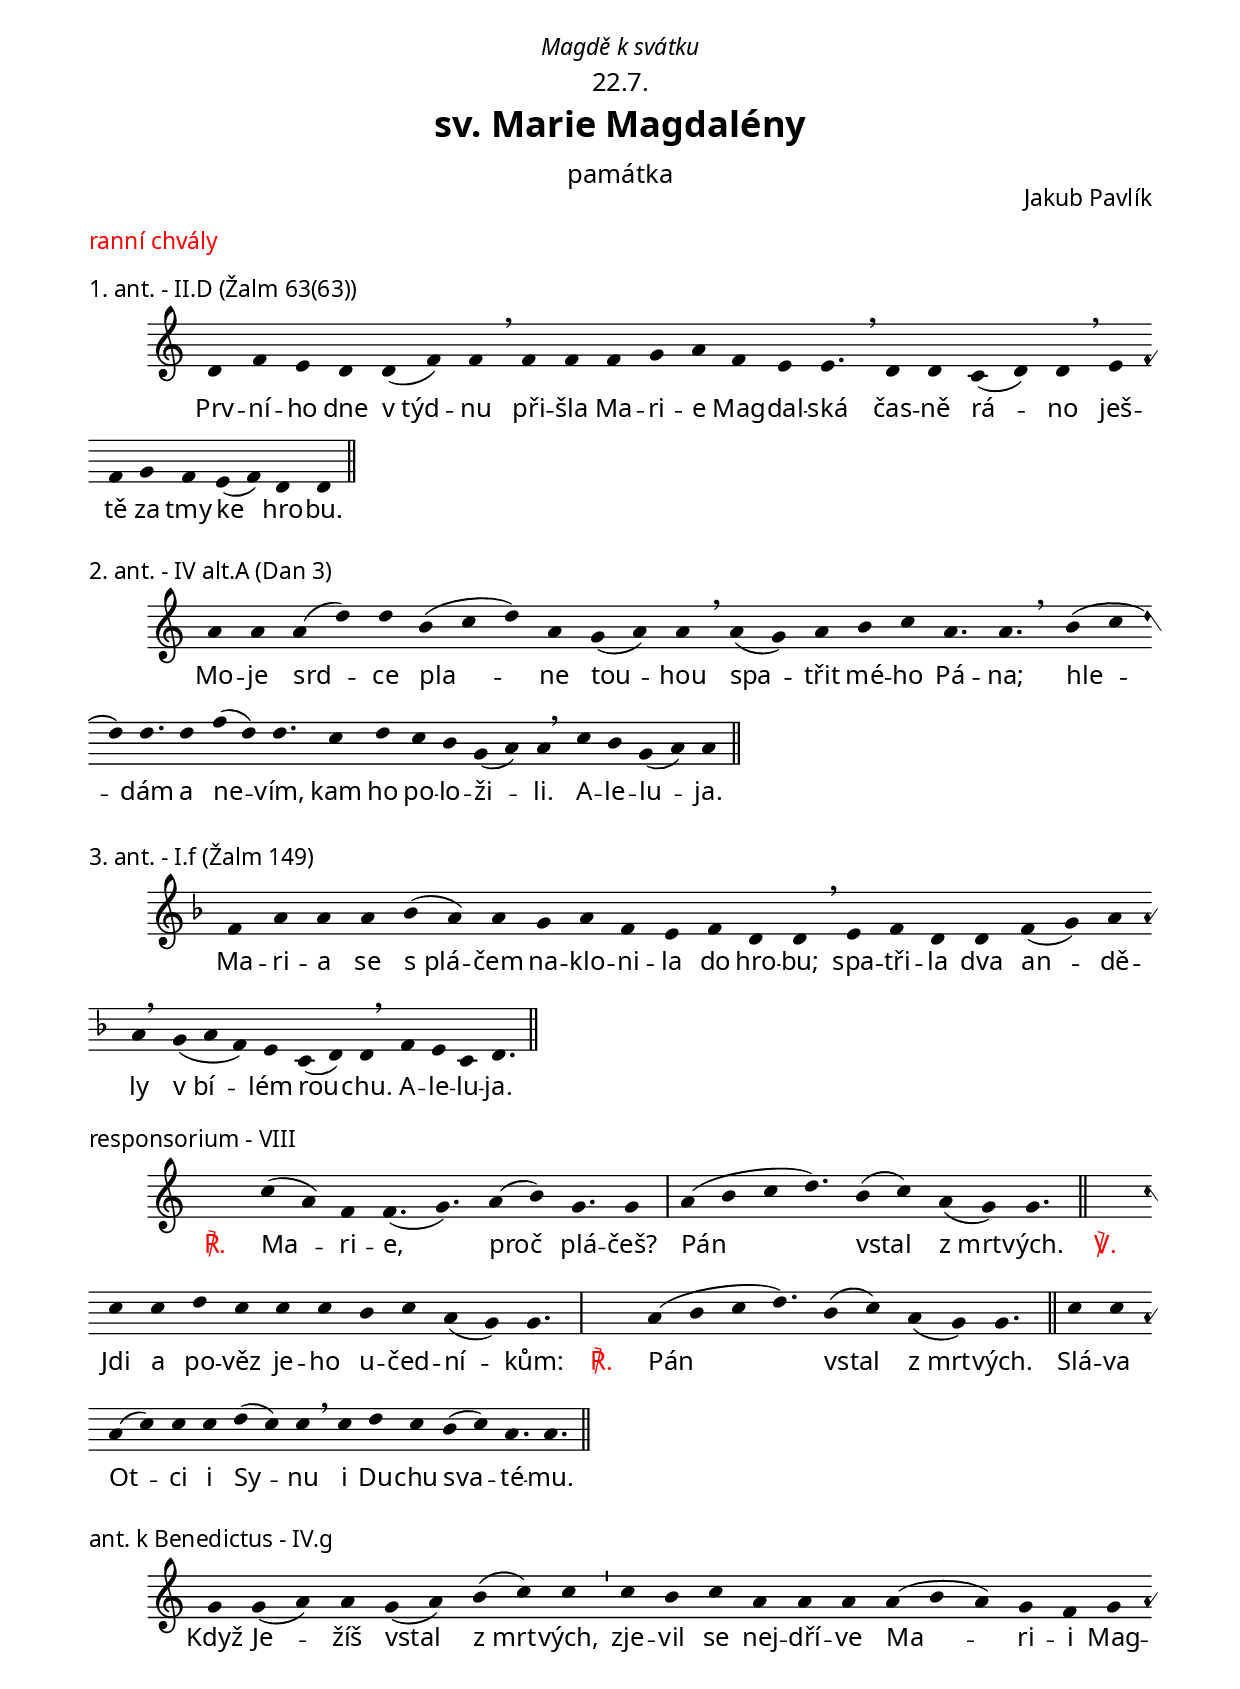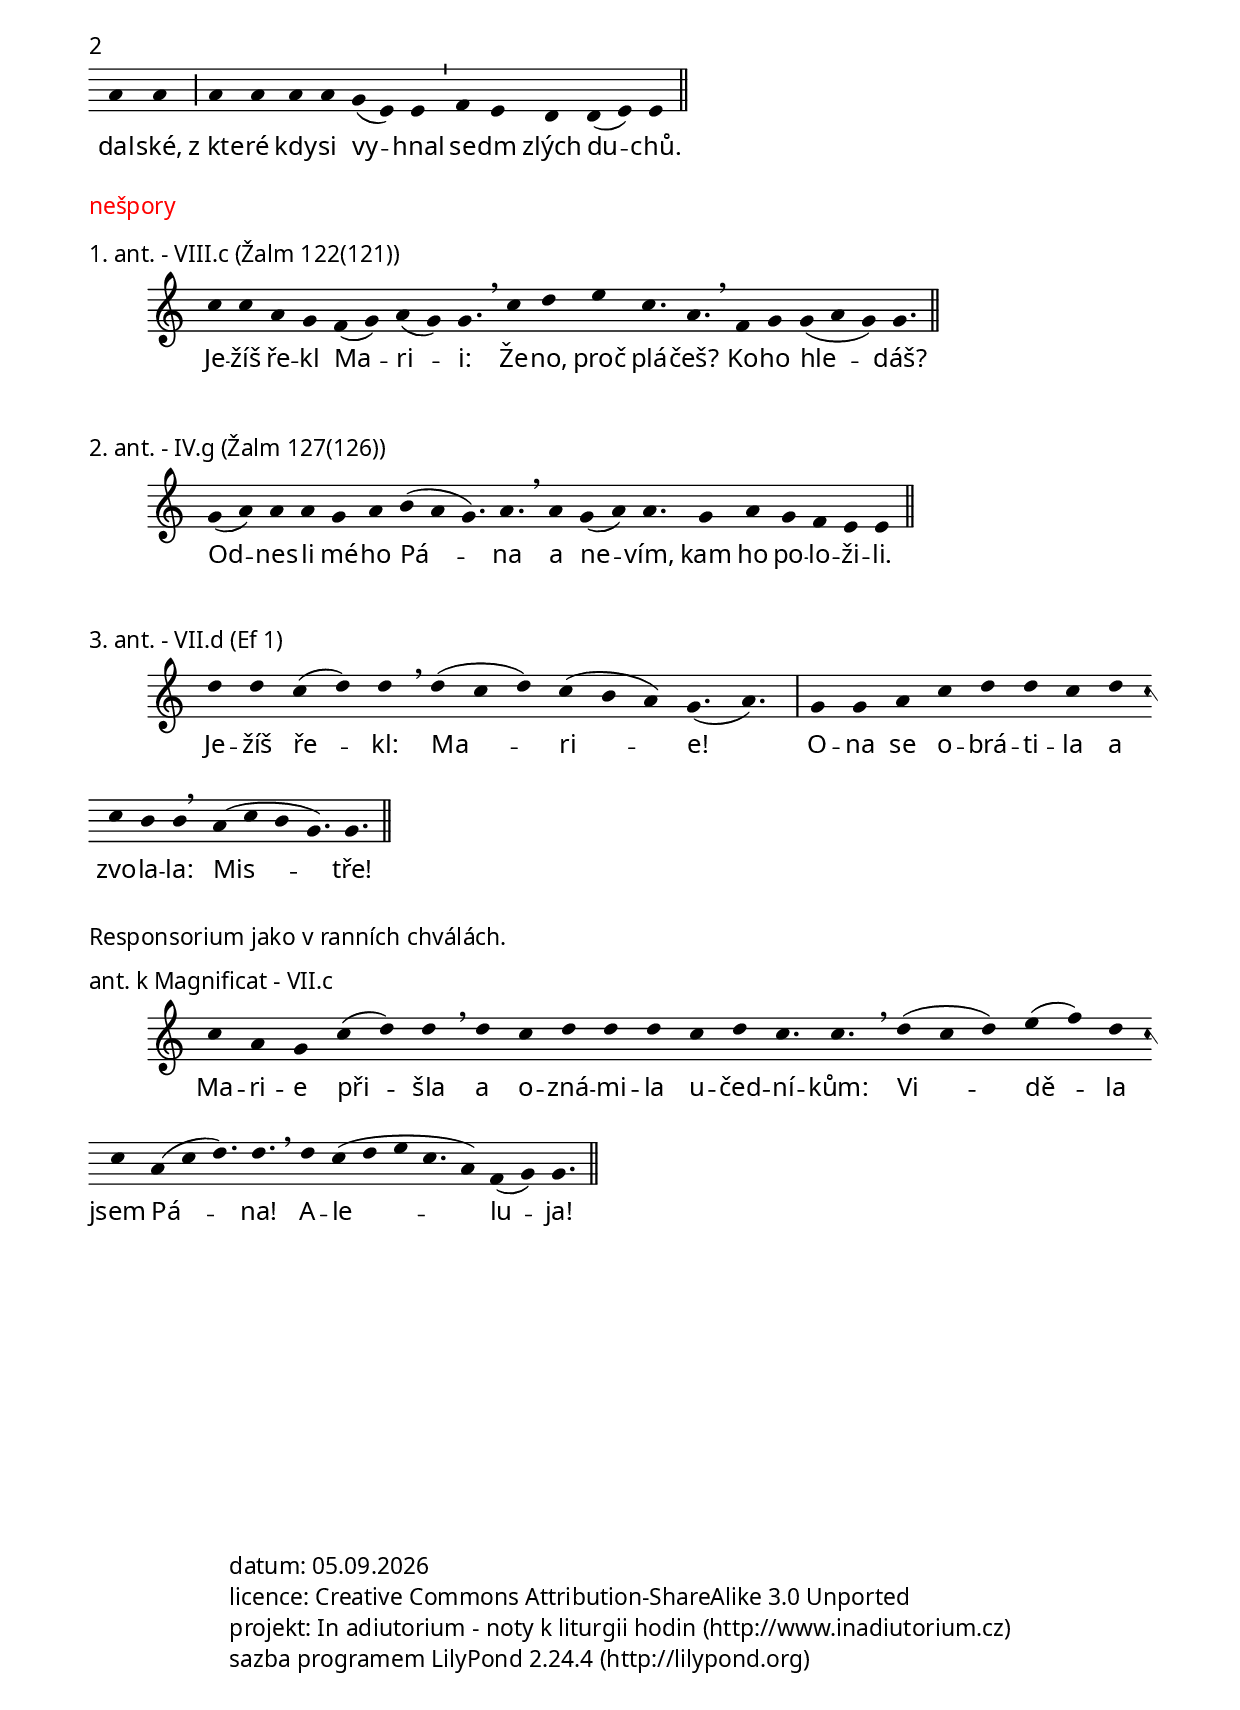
\version "2.12.3"

\include "../spolecne.ly"
\include "../dilyresponsorii.ly"

\header {
  title = \markup\titleSvatek
            "sv. Marie Magdalény"
            památka
            22.7.
  composer = "Jakub Pavlík"
  dedication = \markup\italic "Magdě k svátku"
}

\markup {\nadpisHodinka {"ranní chvály"}}

\score {
  \relative c' {
    \choralniRezim
    d4 f e d d( f) f \breathe f f f g a f e e4. \breathe
    d4 d c( d) d \breathe e f g f e( f) d d \bar "||"
  }
  \addlyrics {
    Prv -- ní -- ho dne v_týd -- nu při -- šla Ma -- ri -- e
    Mag -- dal -- ská čas -- ně rá -- no ješ -- tě za tmy ke hro -- bu.
  }
  \header {
    piece = "1. ant. - II.D (Žalm 63(63))"
  }
}

\score {
  \relative c'' {
    \choralniRezim
    a4 a a( d) d b( c d) a g( a) a \breathe
    a( g) a b c a4. a \breathe \bar ""
    b4( c d) d4. d4 f( d) d4. c4 d c b g( a) a \breathe \bar ""
    c b g( a) a \bar "||"
  }
  \addlyrics {
    Mo -- je srd -- ce pla -- ne tou -- hou spa -- třit mé -- ho Pá -- na;
    hle -- dám a ne -- vím, kam ho po -- lo -- ži -- li.
    A -- le -- lu -- ja.
  }
  \header {
    piece = "2. ant. - IV alt.A (Dan 3)"
  }
}

\score {
  \relative c' {
    \choralniRezim
    \key f\major
    f4 a a a bes( a) a g a f e f d d \breathe
    e f d d f( g) a a \breathe \bar ""
    g( a f) e c( d) d \breathe \bar ""
    f e c d4. \bar "||"
  }
  \addlyrics {
    Ma -- ri -- a se s_plá -- čem na -- klo -- ni -- la do hro -- bu;
    spa -- tři -- la dva an -- dě -- ly v_bí -- lém rou -- chu.
    A -- le -- lu -- ja.
  }
  \header {
    piece = "3. ant. - I.f (Žalm 149)"
  }
}

\score {
  \relative c'' {
    \choralniRezim
    
    % R
    \neviditelna c
    c4( a) f f4.( g) a4( b) g4. g4 \bar "|"
    a4( b c d4.) b4( c) a( g) g4. \bar "||"
    
    % V
    \neviditelna g
    c4 c d c c c b c a( g) g4. \bar "|"  
    
    % R
    \neviditelna g
    a4( b c d4.) b4( c) a( g) g4. \bar "||"
    
    % Slava
    c4 c a( c) c c d( c) c \breathe c d c b( c) a4. a \bar "||"
  }
  \addlyrics {
    \Response Ma -- ri -- e, proč plá -- češ? Pán vstal z_mrt -- vých.
    \Verse Jdi a po -- věz je -- ho u -- čed -- ní -- kům:
    \Response Pán vstal z_mrt -- vých.
    \textRespDoxologie
  }
  \header {
    piece = "responsorium - VIII"
  }
}

\score {
  \relative c'' {
    \choralniRezim
    g4 g( a) a g( a) b( c) c \barMin
    c4 b c a a a a( b a) g f g a a \barMaior
    a a a a g( e) e \barMin
    f e d d( e) e \barFinalis
  }
  \addlyrics {
    Když Je -- žíš vstal z_mrt -- vých, 
    zje -- vil se nej -- dří -- ve
    Ma -- ri -- i Mag -- dal -- ské, 
    z_kte -- ré kdy -- si vy -- hnal
    se -- dm zlých du -- chů.
  }
  \header {
    piece = "ant. k Benedictus - IV.g"
  }
}

\markup {\nadpisHodinka {"nešpory"}}

\score {
  \relative c'' {
    \choralniRezim
    c4 c a g f( g) a( g) g4. \breathe
    c4 d e c4. a \breathe f4 g g( a g) g4. \bar "||"
  }
  \addlyrics {
    Je -- žíš ře -- kl Ma -- ri -- i: Že -- no, proč plá -- češ?
    Ko -- ho hle -- dáš?
  }
  \header {
    piece = "1. ant. - VIII.c (Žalm 122(121))"
  }
}

\score {
  \relative c'' {
    \choralniRezim
    g4( a) a a g a b( a g4.) a \breathe
    a4 g( a) a4. g4 a g f e e \bar "||"
  }
  \addlyrics {
    Od -- nes -- li mé -- ho Pá -- na a ne -- vím, 
    kam ho po -- lo -- ži -- li.
  }
  \header {
    piece = "2. ant. - IV.g (Žalm 127(126))"
  }
}

\score {
  \relative c'' {
    \choralniRezim
    d4 d c( d) d \breathe
    d( c d) c( b a) g4.( a) \bar "|"
    g4 g a c d d c d c b b \breathe \bar ""
    a4( c b g4.) g \bar "||"
  }
  \addlyrics {
    Je -- žíš ře -- kl: Ma -- ri -- e!
    O -- na se o -- brá -- ti -- la a zvo -- la -- la: Mis -- tře!
  }
  \header {
    piece = "3. ant. - VII.d (Ef 1)"
  }
}

\markup { Responsorium jako v ranních chválách. }

\score {
  \relative c'' {
    \choralniRezim
    c4 a g c( d) d \breathe
    d c d d d c d c4. c \breathe
    d4( c d) e( f) d c a( c d4.) d \breathe
    d4 c( d e c4. a4) f( g) g4. \bar "||"
  }
  \addlyrics {
    Ma -- ri -- e při -- šla a o -- zná -- mi -- la u -- čed -- ní -- kům:
    Vi -- dě -- la jsem Pá -- na! A -- le -- lu -- ja!
  }
  \header {
    piece = "ant. k Magnificat - VII.c"
  }
}